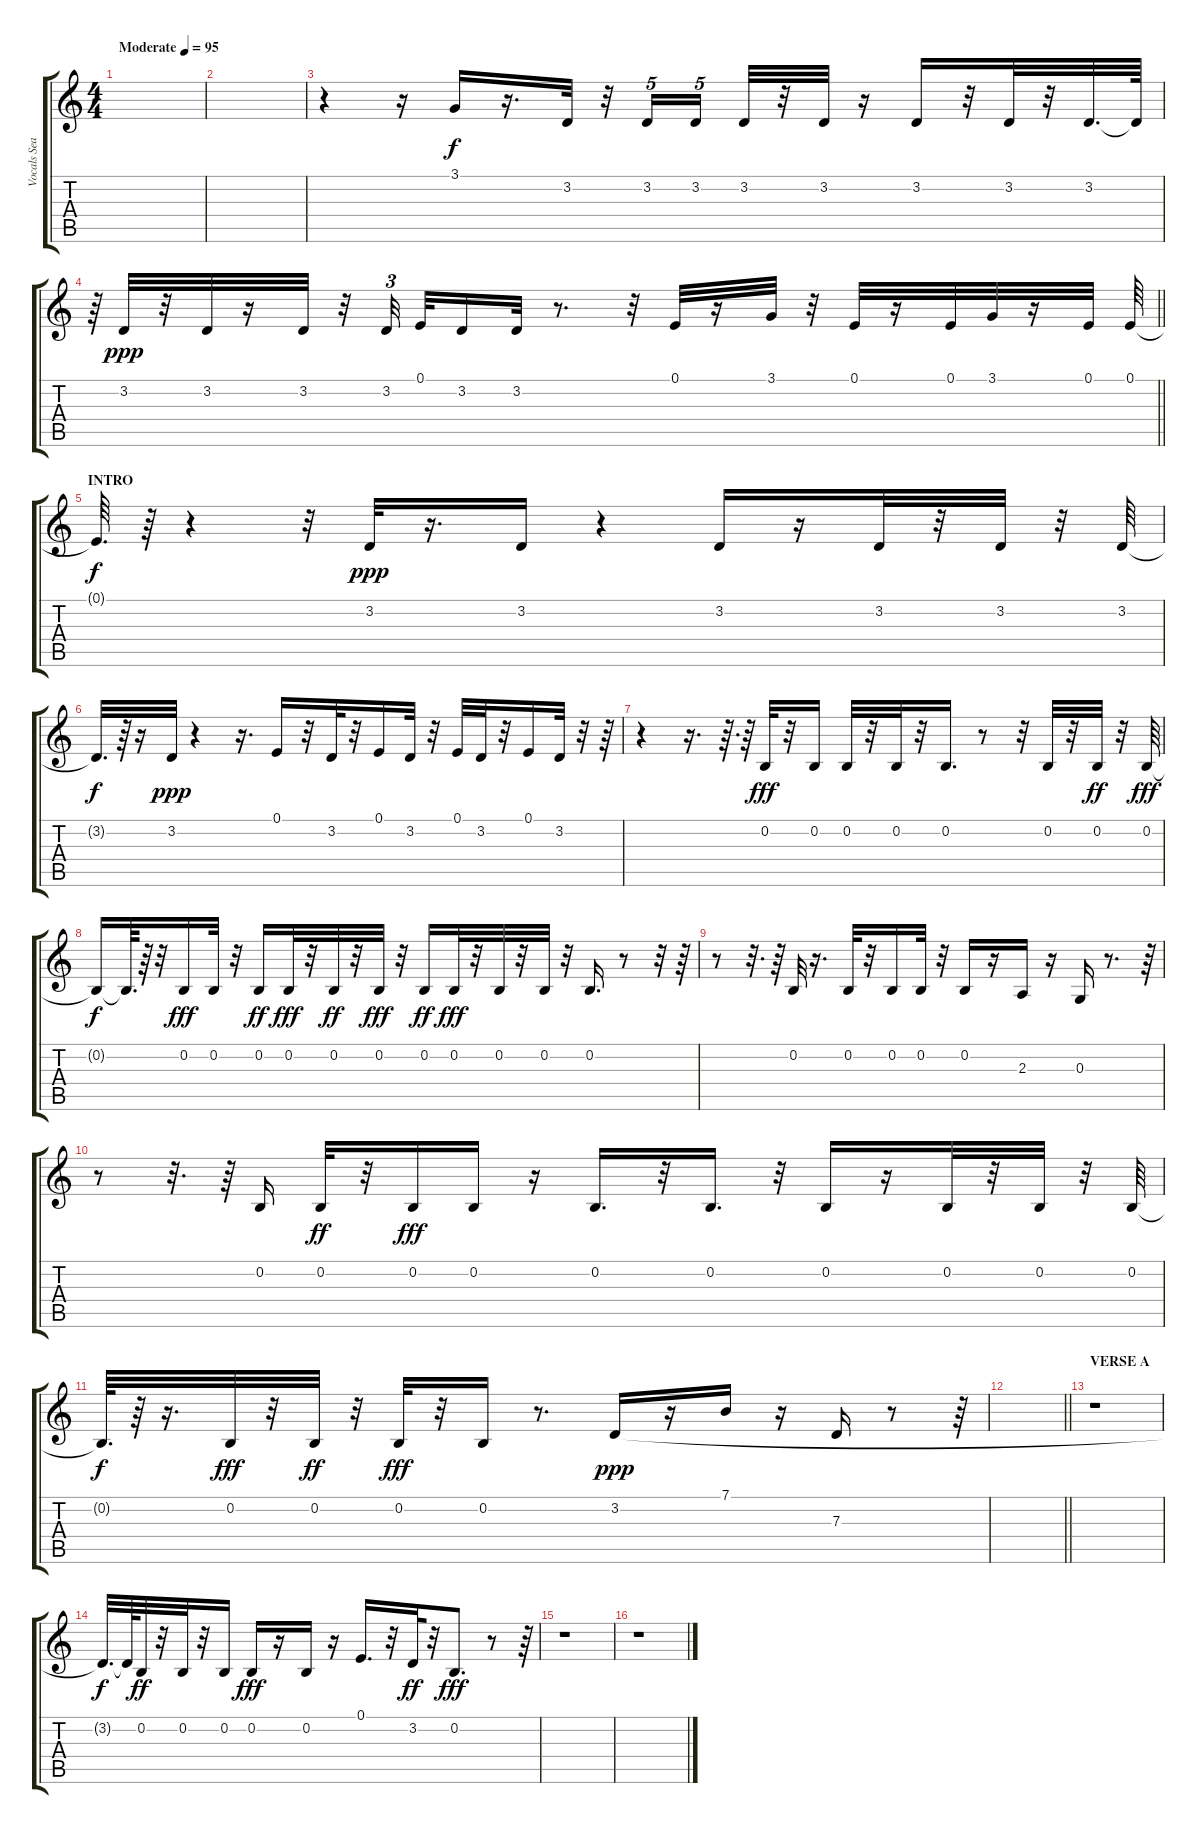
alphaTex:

\track ("Vocals Sean Paul" "Vocals Sea") {instrument lead2sawtooth}
\staff {score tabs}
\tuning (E4 B3 G3 D3 A2 E2) {hide}
\ts (4 4)
\tempo (95 "Moderate")
\clef g2
\ks c
|
|
r.4 r.16 3.1.16 r.16{d} 3.2.32 r.32 3.2.16{tu (5 4)} 3.2.16{tu (5 4) beam splitsecondary} 3.2.32 r.32 3.2.32 r.16 3.2.16 r.32 3.2.32 r.32 3.2.32{d} 3.2{t}.64{dy f} |
\barLineRight lightlight
r.64 3.2.32{dy ppp} r.32 3.2.32 r.16 3.2.32 r.32 3.2.32{tu (3 2)} 0.1.32 3.2.16 3.2.32 r.8{d} r.32 0.1.32 r.16 3.1.32 r.32 0.1.32 r.16 0.1.32 3.1.32 r.16 0.1.32 0.1.64 |
\section ("" "INTRO")
0.1{t}.64{d dy f} r.64 r.4 r.32 3.2.32{dy ppp} r.16{d} 3.2.16 r.4 3.2.16 r.16 3.2.32 r.32 3.2.32 r.32 3.2.64 |
3.2{t}.32{d dy f} r.64 r.16 3.2.32{dy ppp} r.4 r.16{d} 0.1.16 r.32 3.2.32 r.32 0.1.16 3.2.32 r.32 0.1.32 3.2.32 r.32 0.1.16 3.2.32 r.32 r.64 |
r.4 r.16{d} r.64{d} r.64 0.2.32{dy fff} r.32 0.2.16 0.2.32 r.32 0.2.32 r.32 0.2.16{d} r.8 r.32 0.2.32 r.32 0.2.32{dy ff} r.32 0.2.64{dy fff} |
0.2{t}.16{dy f} 0.2{t}.64{d} r.64 r.32 0.2.16{dy fff} 0.2.32 r.32 0.2.16{dy ff} 0.2.32{dy fff} r.32 0.2.32{dy ff} r.32 0.2.32{dy fff} r.32 0.2.16{dy ff} 0.2.32{dy fff} r.32 0.2.32 r.32 0.2.32 r.32 0.2.16{d} r.8 r.32 r.64 |
r.8 r.32{d} r.64 0.2.32 r.16{d} 0.2.32 r.32 0.2.16 0.2.32 r.32 0.2.16 r.16 2.3.16 r.16 0.3.16 r.8{d} r.64 |
r.8 r.32{d} r.64 0.2.16 0.2.32{dy ff} r.32 0.2.16{dy fff} 0.2.16 r.16 0.2.16{d} r.32 0.2.16{d} r.32 0.2.16 r.16 0.2.32 r.32 0.2.32 r.32 0.2.64 |
0.2{t}.64{d dy f} r.64 r.16{d} 0.2.32{dy fff} r.32 0.2.32{dy ff} r.32 0.2.32{dy fff} r.32 0.2.16 r.8{d} 3.2.16{dy ppp} r.16 7.1.16 r.16 7.3.16 r.8 r.64 |
\barLineRight lightlight
|
\section ("" "VERSE A")
r.1 |
3.2{t}.32{d dy f} 3.2{t}.64 0.2.32{dy ff} r.32 0.2.32 r.32 0.2.16 0.2.16{dy fff} r.16 0.2.16 r.16 0.1.16{d} r.32 3.2.32{dy ff} r.32 0.2.8{d dy fff} r.8 r.64 |
r.1 |
r.1
